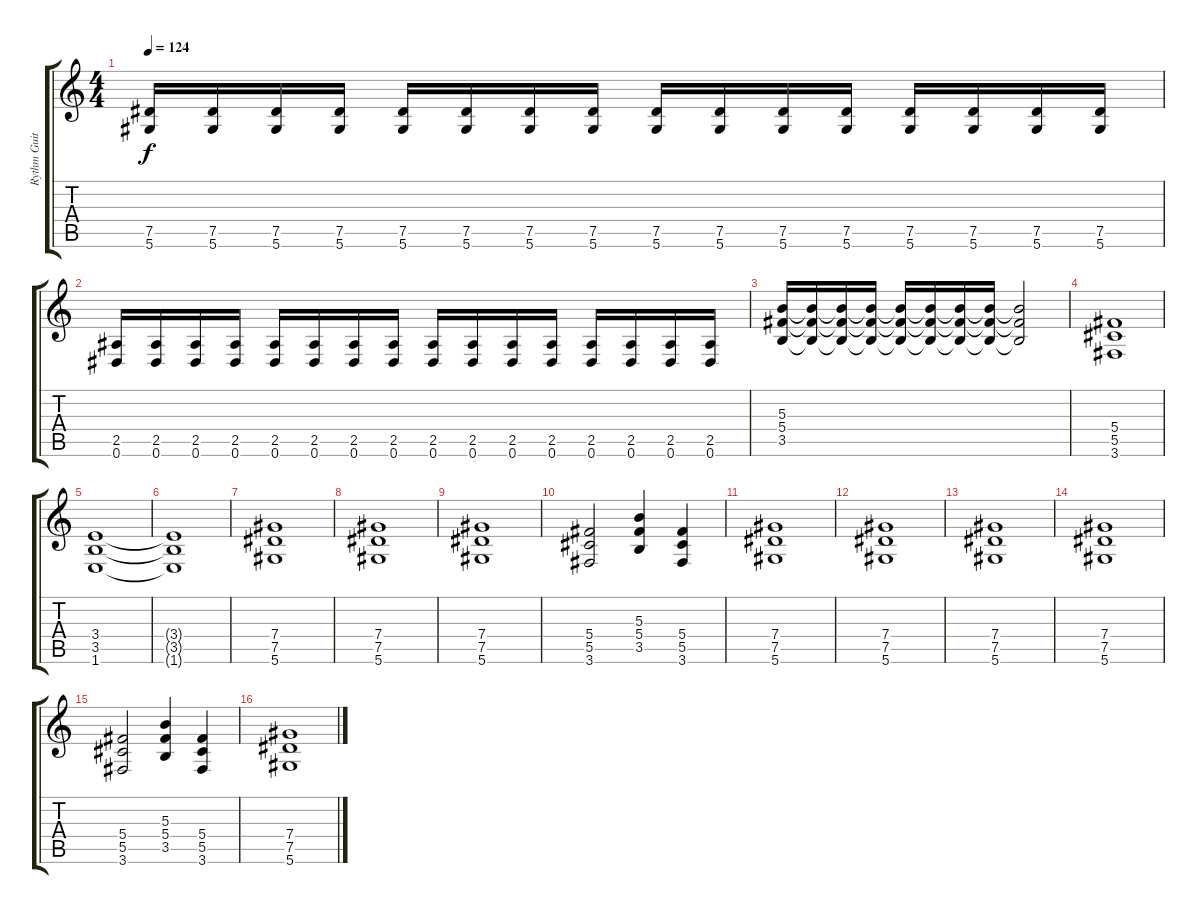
\track ("Rythm Guitar" "Rythm Guit") {instrument distortionguitar}
\staff {score tabs}
\tuning (Eb4 Bb3 Gb3 Db3 Ab2 Eb2) {hide}
\ts (4 4)
\tempo 124
\clef g2
\ks c
(7.5 5.6).16{dy f} (7.5 5.6).16 (7.5 5.6).16 (7.5 5.6).16 (7.5 5.6).16 (7.5 5.6).16 (7.5 5.6).16 (7.5 5.6).16 (7.5 5.6).16 (7.5 5.6).16 (7.5 5.6).16 (7.5 5.6).16 (7.5 5.6).16 (7.5 5.6).16 (7.5 5.6).16 (7.5 5.6).16 |
(2.5 0.6).16 (2.5 0.6).16 (2.5 0.6).16 (2.5 0.6).16 (2.5 0.6).16 (2.5 0.6).16 (2.5 0.6).16 (2.5 0.6).16 (2.5 0.6).16 (2.5 0.6).16 (2.5 0.6).16 (2.5 0.6).16 (2.5 0.6).16 (2.5 0.6).16 (2.5 0.6).16 (2.5 0.6).16 |
(5.3 5.4 3.5).16 (5.3{t} 5.4{t} 3.5{t}).16 (5.3{t} 5.4{t} 3.5{t}).16 (5.3{t} 5.4{t} 3.5{t}).16 (5.3{t} 5.4{t} 3.5{t}).16 (5.3{t} 5.4{t} 3.5{t}).16 (5.3{t} 5.4{t} 3.5{t}).16 (5.3{t} 5.4{t} 3.5{t}).16 (5.3{t} 5.4{t} 3.5{t}).2 |
(5.4 5.5 3.6).1 |
(3.4 3.5 1.6).1 |
(3.4{t} 3.5{t} 1.6{t}).1 |
(7.4 7.5 5.6).1 |
(7.4 7.5 5.6).1 |
(7.4 7.5 5.6).1 |
(5.4 5.5 3.6).2 (5.3 5.4 3.5).4 (5.4 5.5 3.6).4 |
(7.4 7.5 5.6).1 |
(7.4 7.5 5.6).1 |
(7.4 7.5 5.6).1 |
(7.4 7.5 5.6).1 |
(5.4 5.5 3.6).2 (5.3 5.4 3.5).4 (5.4 5.5 3.6).4 |
(7.4 7.5 5.6).1
